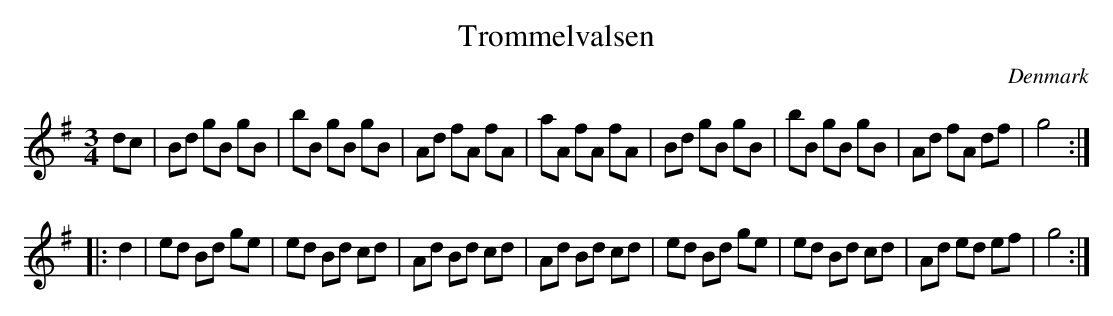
X:1
T:Trommelvalsen
O:Denmark
M:3/4
K:G
dc |\
Bd gB gB | bB gB gB | Ad fA fA | aA fA fA |\
Bd gB gB | bB gB gB | Ad fA df | g4 :|
|: d2 |\
ed Bd ge | ed Bd cd | Ad Bd cd | Ad Bd cd |\
ed Bd ge | ed Bd cd | Ad ed ef | g4 :|
